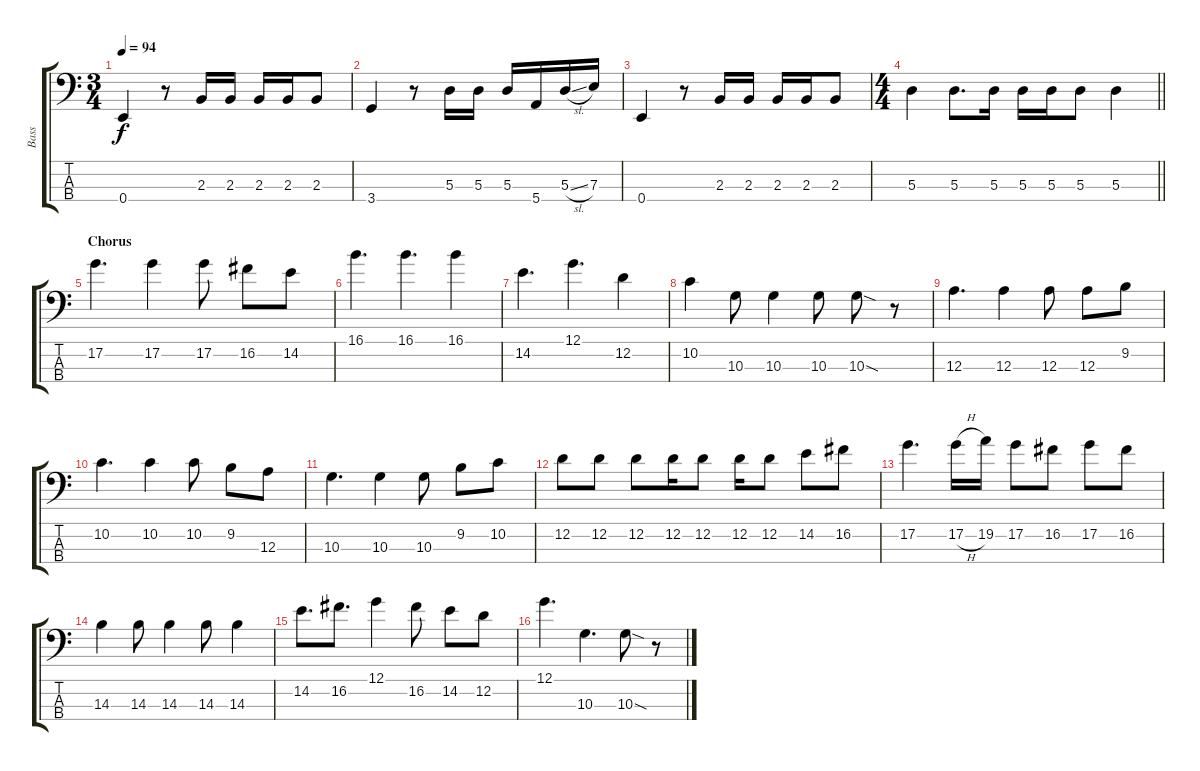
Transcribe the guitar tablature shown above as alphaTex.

\track ("Bass" "Bass") {instrument electricbassfinger}
\staff {score tabs}
\tuning (G2 D2 A1 E1) {hide}
\ts (3 4)
\tempo 94
\clef f4
\ks c
0.4.4{dy f} r.8 2.3.16 2.3.16 2.3.16 2.3.16 2.3.8 |
3.4.4 r.8 5.3.16 5.3.16 5.3.16 5.4.16 5.3{sl}.16 7.3.16 |
0.4.4 r.8 2.3.16 2.3.16 2.3.16 2.3.16 2.3.8 |
\ts (4 4)
\barLineRight lightlight
5.3.4 5.3.8{d} 5.3.16 5.3.16 5.3.16 5.3.8 5.3.4 |
\section ("" "Chorus")
17.2.4{d} 17.2.4 17.2.8 16.2.8 14.2.8 |
16.1.4{d} 16.1.4{d} 16.1.4 |
14.2.4{d} 12.1.4{d} 12.2.4 |
10.2.4 10.3.8 10.3.4 10.3.8 10.3{sod}.8 r.8 |
12.3.4{d} 12.3.4 12.3.8 12.3.8 9.2.8 |
10.2.4{d} 10.2.4 10.2.8 9.2.8 12.3.8 |
10.3.4{d} 10.3.4 10.3.8 9.2.8 10.2.8 |
12.2.8 12.2.8 12.2.8 12.2.16 12.2.8 12.2.16 12.2.8 14.2.8 16.2.8 |
17.2.4{d} 17.2{h}.16 19.2.16 17.2.8 16.2.8 17.2.8 16.2.8 |
14.3.4 14.3.8 14.3.4 14.3.8 14.3.4 |
14.2.8{d} 16.2.8{d} 12.1.4 16.2.8 14.2.8 12.2.8 |
12.1.4{d} 10.3.4{d} 10.3{sod}.8 r.8
